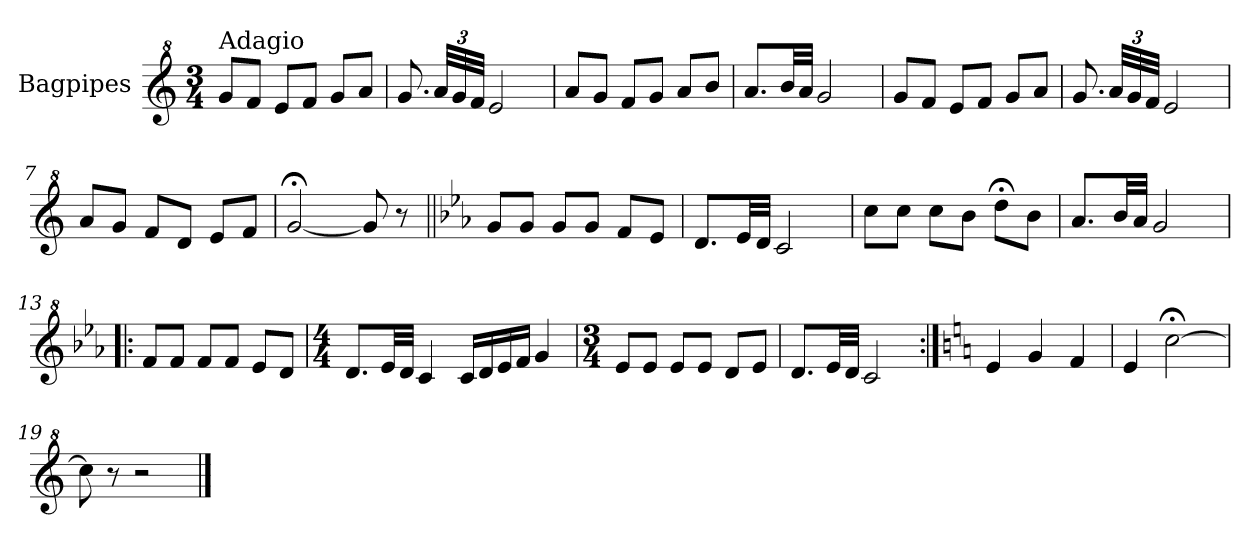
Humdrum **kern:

**kern
*part1
*staff1
*I"Bagpipes
*I'Bag
*clefG^2
*k[]
*C:
*M3/4
=1
!LO:TX:a:t=Adagio
8gg/L
8ff/J
8ee/L
8ff/J
8gg/L
8aa/J
=2
8.gg/
*Xbrackettup
48aa/LLL
48gg/
48ff/JJJ
2ee/
=3
8aa/L
8gg/J
8ff/L
8gg/J
8aa/L
8bb/J
=4
8.aa/L
32bb/LL
32aa/JJJ
2gg/
=5
8gg/L
8ff/J
8ee/L
8ff/J
8gg/L
8aa/J
=6
8.gg/
48aa/LLL
48gg/
48ff/JJJ
2ee/
=7
8aa/L
8gg/J
8ff/L
8dd/J
8ee/L
8ff/J
=8
[2gg;/
8gg/]
8r
!!LO:LB:g=z
=9||
*k[b-e-a-]
*E-:
8gg/L
8gg/J
8gg/L
8gg/J
8ff/L
8ee-/J
=10
8.dd/L
32ee-/LL
32dd/JJJ
2cc/
=11
8ccc\L
8ccc\J
8ccc\L
8bb-\J
8ddd;<\L
8bb-\J
=12
8.aa-/L
32bb-/LL
32aa-/JJJ
2gg/
=13!|:
8ff/L
8ff/J
8ff/L
8ff/J
8ee-/L
8dd/J
=14
*M4/4
8.dd/L
32ee-/LL
32dd/JJJ
4cc/
16cc/LL
16dd/
16ee-/
16ff/JJ
4gg/
!!LO:LB:g=z
=15
*M3/4
8ee-/L
8ee-/J
8ee-/L
8ee-/J
8dd/L
8ee-/J
=16
8.dd/L
32ee-/LL
32dd/JJJ
2cc/
=17:|!
*k[]
*C:
4ee/
4gg/
4ff/
=18
4ee/
[2ccc;<\
=19
8ccc\]
8r
2r
==
*-
